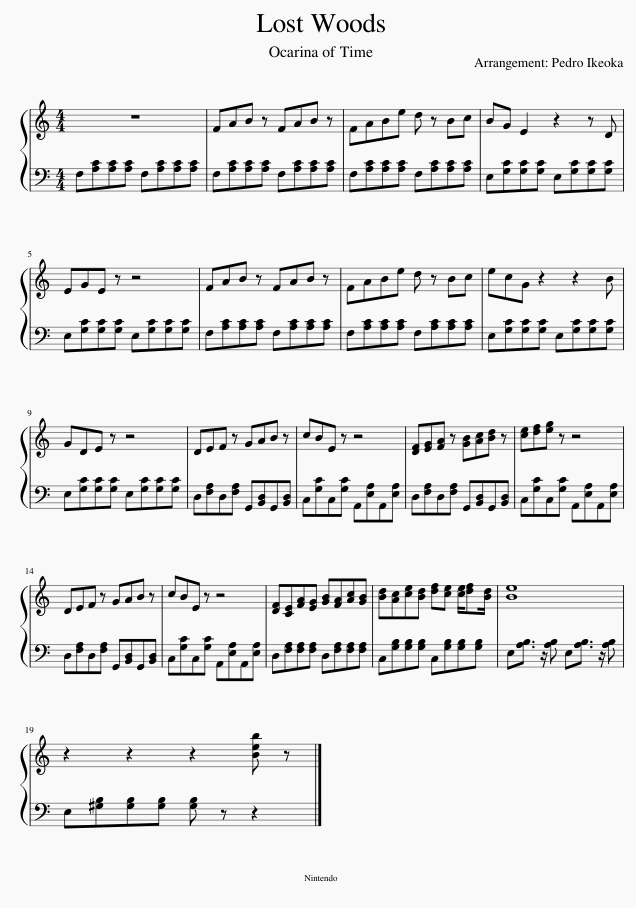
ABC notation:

X:1
%%score { 1 | 2 }
L:1/8
M:4/4
I:linebreak $
K:C
V:1 treble
V:2 bass
V:1
 z8 | FAB z FAB z | FABe d z Bc | BG E2 z2 z D |$ EGE z z4 | %5
 FAB z FAB z | FABe d z Bc | ecG z2 z2 B |$ GDE z z4 | DEF z GAB z | %10
 cBE z z4 | [DF][EG][FA] z [GB][Ac][Bd] z | [ce][df][eg] z z4 |$ DEF z GAB z | cBE z z4 | %15
 [DF][CE][FA][EG] [GB][FA][Ac][GB] | [Bd][Ac][ce][Bd] [df][ce] [ce]/[df][Bd]/ | [Be]8 |$ z2 z2 z2 [Beb] z |] %19
V:2
 F,[A,C][A,C][A,C] F,[A,C][A,C][A,C] | F,[A,C][A,C][A,C] F,[A,C][A,C][A,C] | F,[A,C][A,C][A,C] F,[A,C][A,C][A,C] | E,[G,C][G,C][G,C] E,[G,C][G,C][G,C] |$ E,[G,C][G,C][G,C] E,[G,C][G,C][G,C] | %5
 F,[A,C][A,C][A,C] F,[A,C][A,C][A,C] | F,[A,C][A,C][A,C] F,[A,C][A,C][A,C] | E,[G,C][G,C][G,C] E,[G,C][G,C][G,C] |$ E,[G,C][G,C][G,C] E,[G,C][G,C][G,C] | D,[F,A,]D,[F,A,] G,,[B,,D,]G,,[B,,D,] | %10
 C,[G,C]C,[G,C] A,,[E,A,]A,,[E,A,] | D,[F,A,]D,[F,A,] G,,[B,,D,]G,,[B,,D,] | C,[G,C]C,[G,C] A,,[E,A,]A,,[E,A,] |$ D,[F,A,]D,[F,A,] G,,[B,,D,]G,,[B,,D,] | C,[G,C]C,[G,C] A,,[E,A,]A,,[E,A,] | %15
 D,[F,A,][F,A,][F,A,] D,[F,A,][F,A,][F,A,] | C,[G,B,][G,B,][G,B,] C,[G,B,][G,B,][G,B,] | E,[A,B,]3/2 z/ [A,B,] E,[A,B,]3/2 z/ [A,B,] |$ E,[^G,B,][G,B,][G,B,] [G,B,] z z2 |] %19
